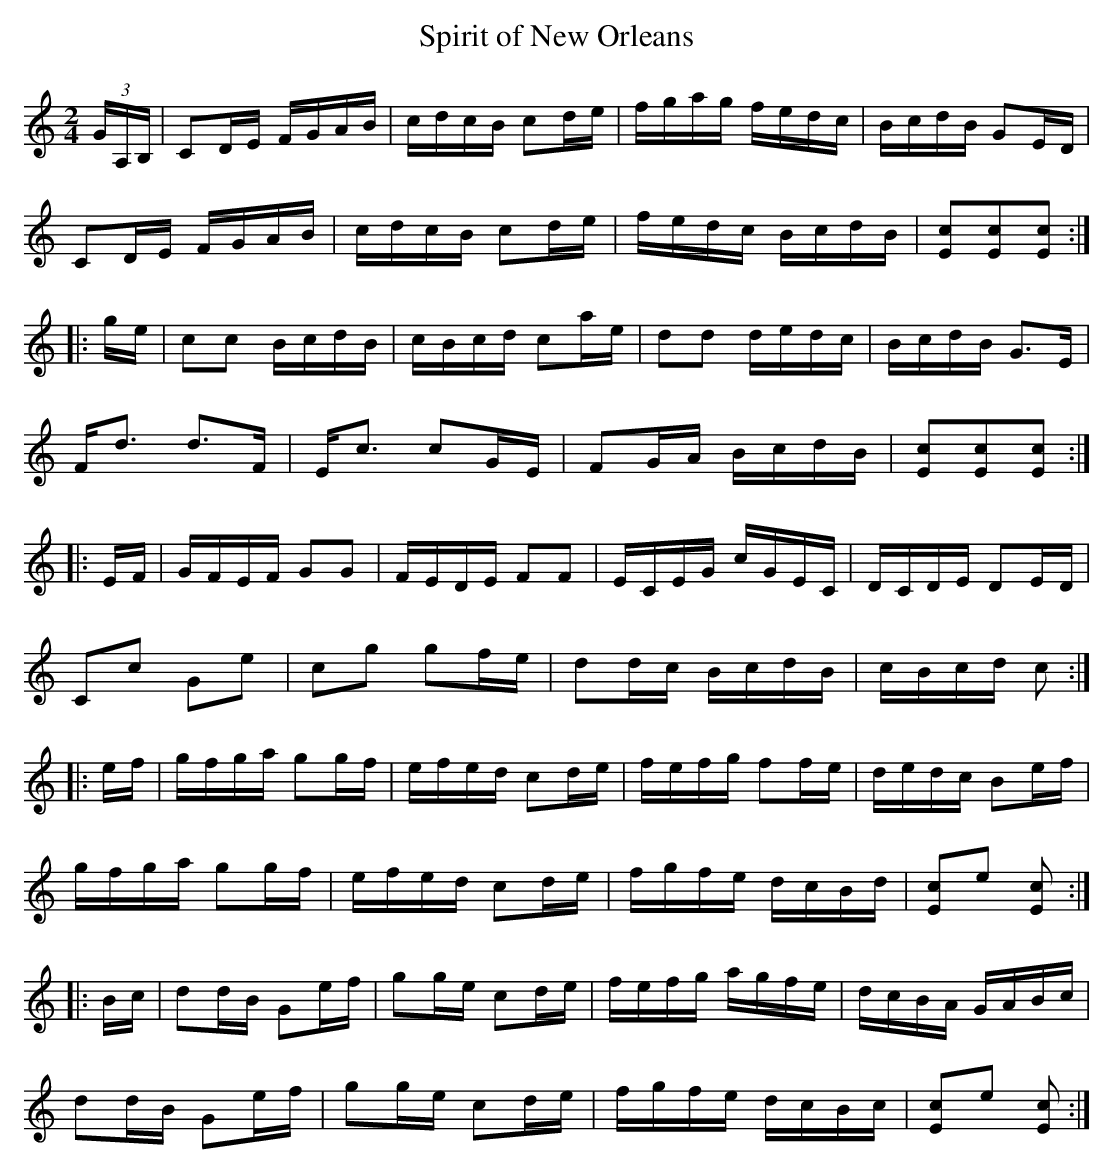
X:1
T:Spirit of New Orleans
M:2/4
L:1/8
K:C
(3G/A,/B,/|CD/E/ F/G/A/B/|c/d/c/B/ cd/e/|f/g/a/g/ f/e/d/c/ |B/c/d/B/ GE/D/|
CD/E/ F/G/A/B/|c/d/c/B/ cd/e/|f/e/d/c/ B/c/d/B/|[Ec][Ec][Ec]:|
|:g/e/|cc B/c/d/B/|c/B/c/d/ ca/e/|dd d/e/d/c/ |B/c/d/B/ G>E|
F<d d>F|E<c cG/E/|FG/A/ B/c/d/B/ |[Ec][Ec][Ec]:|
|:E/F/|G/F/E/F/ GG|F/E/D/E/ FF|E/C/E/G/ c/G/E/C/|D/C/D/E/ DE/D/|
Cc Ge|cg gf/e/|dd/c/ B/c/d/B/ |c/B/c/d/ c:|
|:e/f/|g/f/g/a/ gg/f/|e/f/e/d/ cd/e/|f/e/f/g/ ff/e/|d/e/d/c/ Be/f/|
g/f/g/a/ gg/f/|e/f/e/d/ cd/e/|f/g/f/e/ d/c/B/d/|[Ec]e [Ec]:|
|:B/c/|dd/B/ Ge/f/|gg/e/ cd/e/|f/e/f/g/ a/g/f/e/|d/c/B/A/ G/A/B/c/|
dd/B/ Ge/f/|gg/e/ cd/e/|f/g/f/e/ d/c/B/c/|[Ec]e [Ec]:|]
